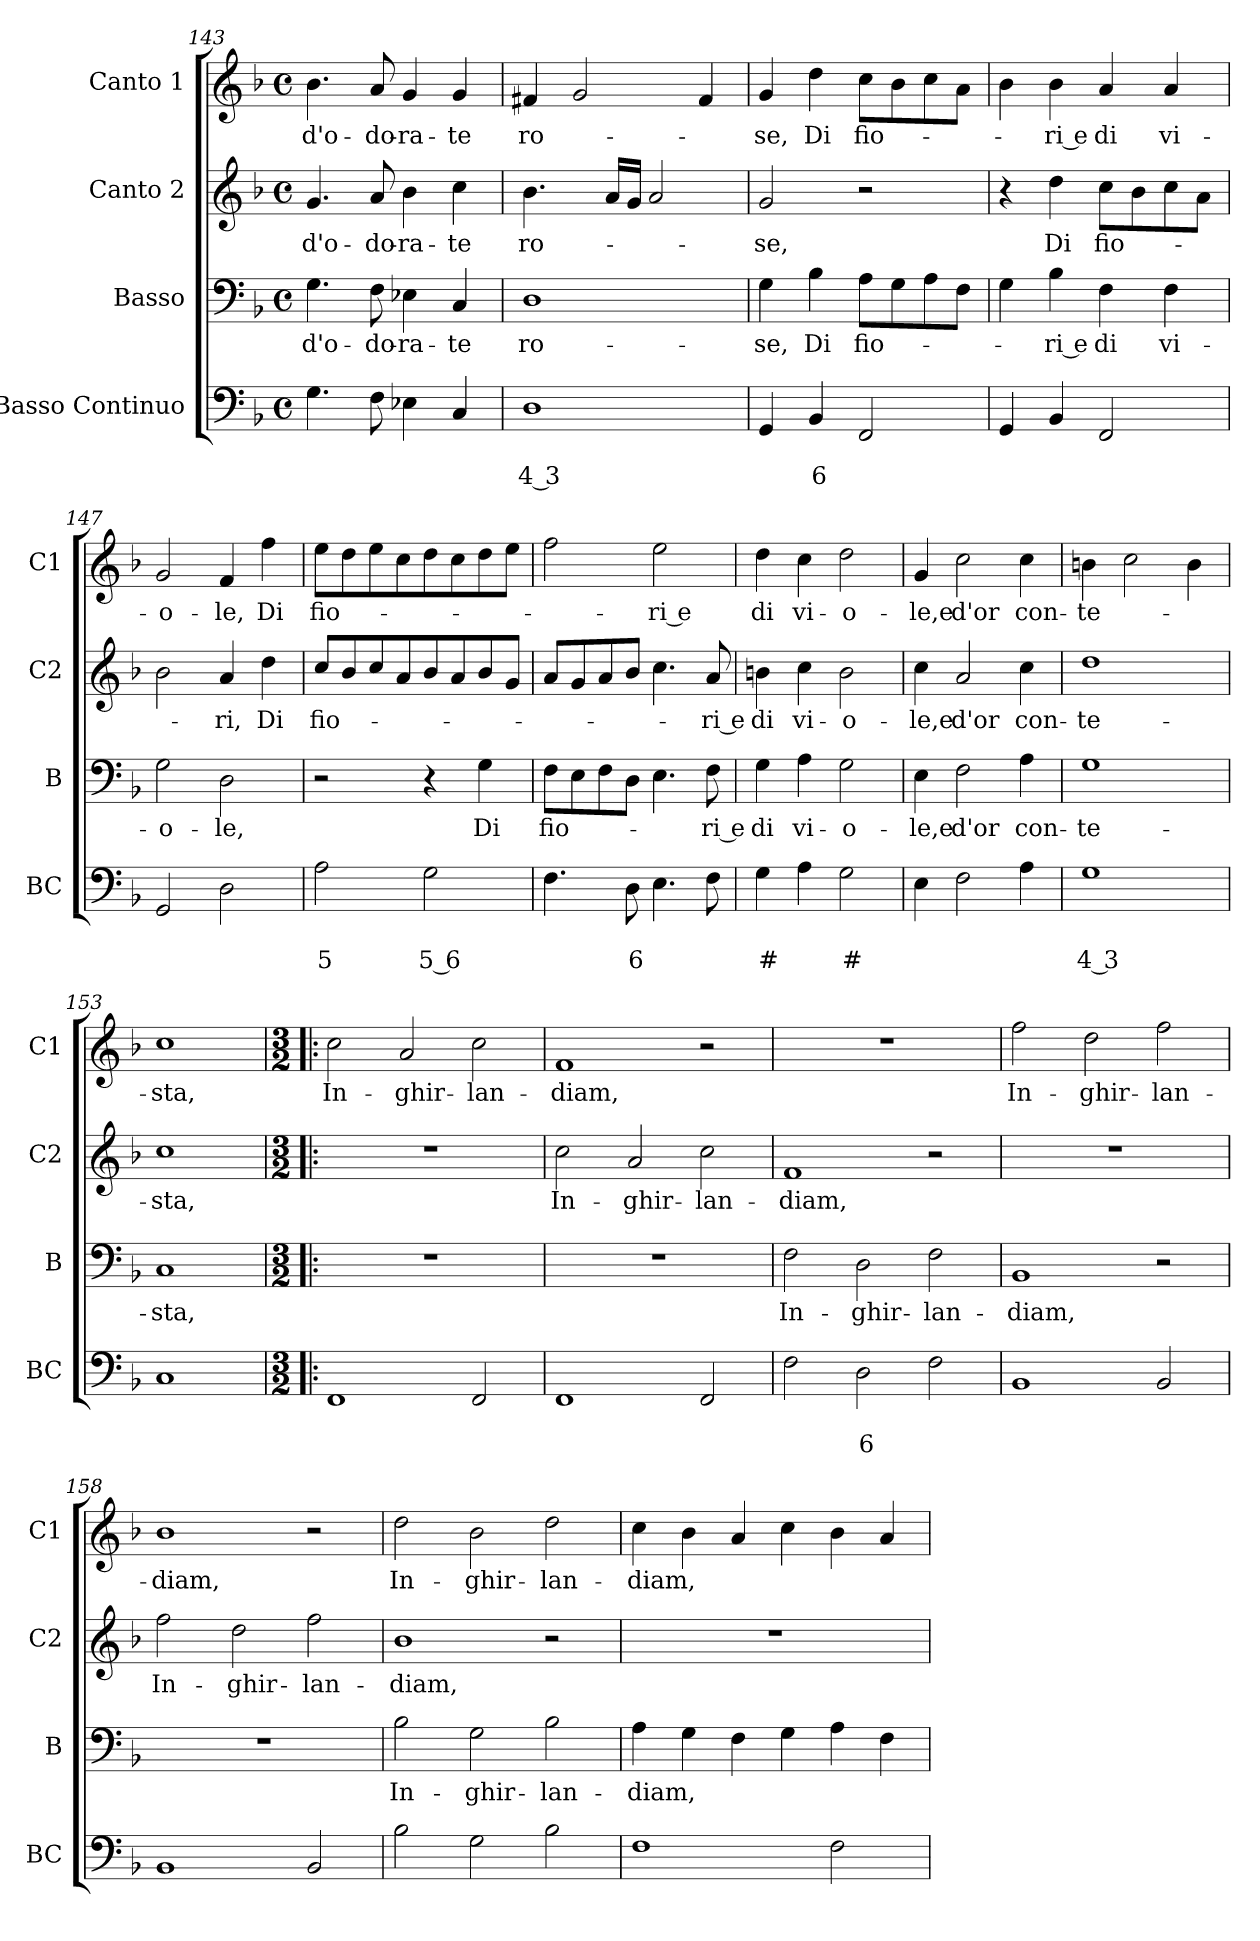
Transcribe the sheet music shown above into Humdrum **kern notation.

**kern	**text	**text	**kern	**text	**kern	**text	**kern	**text
*part4	*part4	*part4	*part3	*part3	*part2	*part2	*part1	*part1
*staff4	*staff4	*staff4	*staff3	*staff3	*staff2	*staff2	*staff1	*staff1
*I"Basso Continuo	*	*	*I"Basso	*	*I"Canto 2	*	*I"Canto 1	*
*I'BC	*	*	*I'B	*	*I'C2	*	*I'C1	*
*clefF4	*	*	*clefF4	*	*clefG2	*	*clefG2	*
*k[b-]	*	*	*k[b-]	*	*k[b-]	*	*k[b-]	*
*F:	*	*	*F:	*	*F:	*	*F:	*
*M4/4	*	*	*M4/4	*	*M4/4	*	*M4/4	*
*met(c)	*	*	*met(c)	*	*met(c)	*	*met(c)	*
=143	=143	=143	=143	=143	=143	=143	=143	=143
!	!	!	!	!LO:LY:b	!	!LO:LY:b	!	!LO:LY:b
4.G\	.	.	4.G\	d'o-	4.g/	d'o-	4.b-\	d'o-
!	!	!	!	!LO:LY:b	!	!LO:LY:b	!	!LO:LY:b
8F\	.	.	8F\	-do-	8a/	-do-	8a/	-do-
!	!	!	!	!LO:LY:b	!	!LO:LY:b	!	!LO:LY:b
4E-X\	.	.	4E-X\	-ra-	4b-\	-ra-	4g/	-ra-
!	!	!	!	!LO:LY:b	!	!LO:LY:b	!	!LO:LY:b
4C/	.	.	4C/	-te	4cc\	-te	4g/	-te
=144	=144	=144	=144	=144	=144	=144	=144	=144
!	!	!LO:LY:b	!	!LO:LY:b	!	!LO:LY:b	!	!LO:LY:b
1D	.	4 3	1D	ro-	4.b-\	ro-	4f#X/	ro-
.	.	.	.	.	.	.	2g/	.
.	.	.	.	.	16a/LL	.	.	.
.	.	.	.	.	16g/JJ	.	.	.
.	.	.	.	.	2a/	.	.	.
.	.	.	.	.	.	.	4f#/	.
=145	=145	=145	=145	=145	=145	=145	=145	=145
!	!	!	!	!LO:LY:b	!	!LO:LY:b	!	!LO:LY:b
4GG/	.	.	4G\	-se,	2g/	-se,	4g/	-se,
!	!	!LO:LY:b	!	!LO:LY:b	!	!	!	!LO:LY:b
4BB-/	.	6	4B-\	Di	.	.	4dd\	Di
!	!	!	!	!LO:LY:b	!	!	!	!LO:LY:b
2FF/	.	.	8A\L	fio-	2r	.	8cc\L	fio-
.	.	.	8G\	.	.	.	8b-\	.
.	.	.	8A\	.	.	.	8cc\	.
.	.	.	8F\J	.	.	.	8a\J	.
=146	=146	=146	=146	=146	=146	=146	=146	=146
4GG/	.	.	4G\	.	4r	.	4b-\	.
!	!	!	!	!LO:LY:b	!	!LO:LY:b	!	!LO:LY:b
4BB-/	.	.	4B-\	-ri e	4dd\	Di	4b-\	-ri e
!	!	!	!	!LO:LY:b	!	!LO:LY:b	!	!LO:LY:b
2FF/	.	.	4F\	di	8cc\L	fio-	4a/	di
.	.	.	.	.	8b-\	.	.	.
!	!	!	!	!LO:LY:b	!	!	!	!LO:LY:b
.	.	.	4F\	vi-	8cc\	.	4a/	vi-
.	.	.	.	.	8a\J	.	.	.
=147	=147	=147	=147	=147	=147	=147	=147	=147
!	!	!	!	!LO:LY:b	!	!	!	!LO:LY:b
2GG/	.	.	2G\	-o-	2b-\	.	2g/	-o-
!	!	!	!	!LO:LY:b	!	!LO:LY:b	!	!LO:LY:b
2D\	.	.	2D\	-le,	4a/	-ri,	4f/	-le,
!	!	!	!	!	!	!LO:LY:b	!	!LO:LY:b
.	.	.	.	.	4dd\	Di	4ff\	Di
!!LO:LB:g=z
=148	=148	=148	=148	=148	=148	=148	=148	=148
!	!	!LO:LY:b	!	!	!	!LO:LY:b	!	!LO:LY:b
2A\	.	5	2r	.	8cc/L	fio-	8ee\L	fio-
.	.	.	.	.	8b-/	.	8dd\	.
.	.	.	.	.	8cc/	.	8ee\	.
.	.	.	.	.	8a/	.	8cc\	.
!	!	!LO:LY:b	!	!	!	!	!	!
2G\	.	5 6	4r	.	8b-/	.	8dd\	.
.	.	.	.	.	8a/	.	8cc\	.
!	!	!	!	!LO:LY:b	!	!	!	!
.	.	.	4G\	Di	8b-/	.	8dd\	.
.	.	.	.	.	8g/J	.	8ee\J	.
=149	=149	=149	=149	=149	=149	=149	=149	=149
!	!	!	!	!LO:LY:b	!	!	!	!
4.F\	.	.	8F\L	fio-	8a/L	.	2ff\	.
.	.	.	8E\	.	8g/	.	.	.
.	.	.	8F\	.	8a/	.	.	.
!	!	!LO:LY:b	!	!	!	!	!	!
8D\	.	6	8D\J	.	8b-/J	.	.	.
!	!	!	!	!	!	!	!	!LO:LY:b
4.E\	.	.	4.E\	.	4.cc\	.	2ee\	-ri e
!	!	!	!	!LO:LY:b	!	!LO:LY:b	!	!
8F\	.	.	8F\	-ri e	8a/	-ri e	.	.
=150	=150	=150	=150	=150	=150	=150	=150	=150
!	!	!LO:LY:b	!	!LO:LY:b	!	!LO:LY:b	!	!LO:LY:b
4G\	.	#	4G\	di	4bn\	di	4dd\	di
!	!	!	!	!LO:LY:b	!	!LO:LY:b	!	!LO:LY:b
4A\	.	.	4A\	vi-	4cc\	vi-	4cc\	vi-
!	!	!LO:LY:b	!	!LO:LY:b	!	!LO:LY:b	!	!LO:LY:b
2G\	.	#	2G\	-o-	2b\	-o-	2dd\	-o-
=151	=151	=151	=151	=151	=151	=151	=151	=151
!	!	!	!	!LO:LY:b	!	!LO:LY:b	!	!LO:LY:b
4E\	.	.	4E\	-le,e	4cc\	-le,e	4g/	-le,e
!	!	!	!	!LO:LY:b	!	!LO:LY:b	!	!LO:LY:b
2F\	.	.	2F\	d'or	2a/	d'or	2cc\	d'or
!	!	!	!	!LO:LY:b	!	!LO:LY:b	!	!LO:LY:b
4A\	.	.	4A\	con-	4cc\	con-	4cc\	con-
=152	=152	=152	=152	=152	=152	=152	=152	=152
!	!	!LO:LY:b	!	!LO:LY:b	!	!LO:LY:b	!	!LO:LY:b
1G	.	4 3	1G	-te-	1dd	-te-	4bn\	-te-
.	.	.	.	.	.	.	2cc\	.
.	.	.	.	.	.	.	4b\	.
=153	=153	=153	=153	=153	=153	=153	=153	=153
!	!	!	!	!LO:LY:b	!	!LO:LY:b	!	!LO:LY:b
1C	.	.	1C	-sta,	1cc	-sta,	1cc	-sta,
=154!|:	=154!|:	=154!|:	=154!|:	=154!|:	=154!|:	=154!|:	=154!|:	=154!|:
*M3/2	*	*	*M3/2	*	*M3/2	*	*M3/2	*
!	!	!	!	!	!	!	!	!LO:LY:b
1FF	.	.	1.r	.	1.r	.	2cc\	In-
!	!	!	!	!	!	!	!	!LO:LY:b
.	.	.	.	.	.	.	2a/	-ghir-
!	!	!	!	!	!	!	!	!LO:LY:b
2FF/	.	.	.	.	.	.	2cc\	-lan-
!!LO:PB:g=z
=155	=155	=155	=155	=155	=155	=155	=155	=155
!	!	!	!	!	!	!LO:LY:b	!	!LO:LY:b
1FF	.	.	1.r	.	2cc\	In-	1f	-diam,
!	!	!	!	!	!	!LO:LY:b	!	!
.	.	.	.	.	2a/	-ghir-	.	.
!	!	!	!	!	!	!LO:LY:b	!	!
2FF/	.	.	.	.	2cc\	-lan-	2r	.
=156	=156	=156	=156	=156	=156	=156	=156	=156
!	!	!	!	!LO:LY:b	!	!LO:LY:b	!	!
2F\	.	.	2F\	In-	1f	-diam,	1.r	.
!	!	!LO:LY:b	!	!LO:LY:b	!	!	!	!
2D\	.	6	2D\	-ghir-	.	.	.	.
!	!	!	!	!LO:LY:b	!	!	!	!
2F\	.	.	2F\	-lan-	2r	.	.	.
=157	=157	=157	=157	=157	=157	=157	=157	=157
!	!	!	!	!LO:LY:b	!	!	!	!LO:LY:b
1BB-	.	.	1BB-	-diam,	1.r	.	2ff\	In-
!	!	!	!	!	!	!	!	!LO:LY:b
.	.	.	.	.	.	.	2dd\	-ghir-
!	!	!	!	!	!	!	!	!LO:LY:b
2BB-/	.	.	2r	.	.	.	2ff\	-lan-
=158	=158	=158	=158	=158	=158	=158	=158	=158
!	!	!	!	!	!	!LO:LY:b	!	!LO:LY:b
1BB-	.	.	1.r	.	2ff\	In-	1b-	-diam,
!	!	!	!	!	!	!LO:LY:b	!	!
.	.	.	.	.	2dd\	-ghir-	.	.
!	!	!	!	!	!	!LO:LY:b	!	!
2BB-/	.	.	.	.	2ff\	-lan-	2r	.
=159	=159	=159	=159	=159	=159	=159	=159	=159
!	!	!	!	!LO:LY:b	!	!LO:LY:b	!	!LO:LY:b
2B-\	.	.	2B-\	In-	1b-	-diam,	2dd\	In-
!	!	!	!	!LO:LY:b	!	!	!	!LO:LY:b
2G\	.	.	2G\	-ghir-	.	.	2b-\	-ghir-
!	!	!	!	!LO:LY:b	!	!	!	!LO:LY:b
2B-\	.	.	2B-\	-lan-	2r	.	2dd\	-lan-
=160	=160	=160	=160	=160	=160	=160	=160	=160
!	!	!	!	!LO:LY:b	!	!	!	!LO:LY:b
1F	.	.	4A\	-diam,	1.r	.	4cc\	-diam,
.	.	.	4G\	.	.	.	4b-\	.
.	.	.	4F\	.	.	.	4a/	.
.	.	.	4G\	.	.	.	4cc\	.
2F\	.	.	4A\	.	.	.	4b-\	.
.	.	.	4F\	.	.	.	4a/	.
=	=	=	=	=	=	=	=	=
*-	*-	*-	*-	*-	*-	*-	*-	*-
